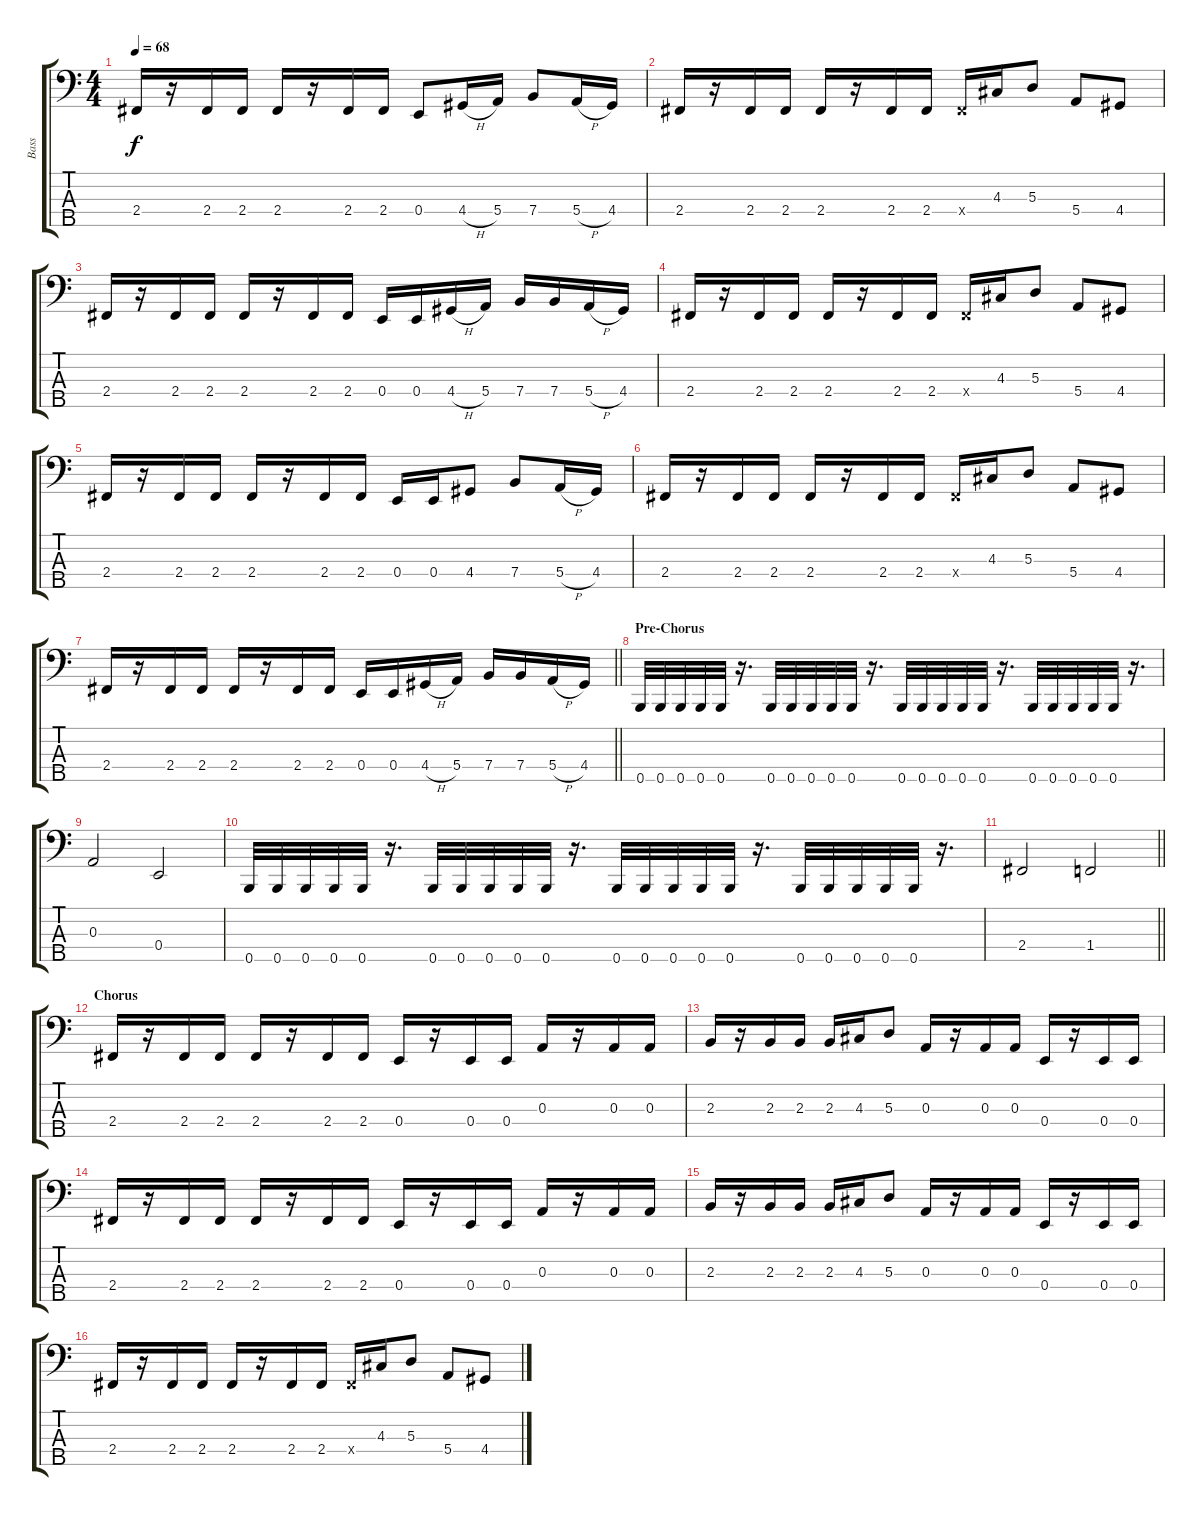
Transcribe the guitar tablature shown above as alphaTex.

\track ("Bass" "Bass") {instrument electricbassfinger}
\staff {score tabs}
\tuning (G2 D2 A1 E1 B0) {hide}
\ts (4 4)
\tempo 68
\clef f4
\ks c
2.4.16{dy f} r.16 2.4.16 2.4.16 2.4.16 r.16 2.4.16 2.4.16 0.4.8 4.4{h}.16 5.4.16 7.4.8 5.4{h}.16 4.4.16 |
2.4.16 r.16 2.4.16 2.4.16 2.4.16 r.16 2.4.16 2.4.16 2.4{x}.16 4.3.16 5.3.8 5.4.8 4.4.8 |
2.4.16 r.16 2.4.16 2.4.16 2.4.16 r.16 2.4.16 2.4.16 0.4.16 0.4.16 4.4{h}.16 5.4.16 7.4.16 7.4.16 5.4{h}.16 4.4.16 |
2.4.16 r.16 2.4.16 2.4.16 2.4.16 r.16 2.4.16 2.4.16 2.4{x}.16 4.3.16 5.3.8 5.4.8 4.4.8 |
2.4.16 r.16 2.4.16 2.4.16 2.4.16 r.16 2.4.16 2.4.16 0.4.16 0.4.16 4.4.8 7.4.8 5.4{h}.16 4.4.16 |
2.4.16 r.16 2.4.16 2.4.16 2.4.16 r.16 2.4.16 2.4.16 2.4{x}.16 4.3.16 5.3.8 5.4.8 4.4.8 |
\barLineRight lightlight
2.4.16 r.16 2.4.16 2.4.16 2.4.16 r.16 2.4.16 2.4.16 0.4.16 0.4.16 4.4{h}.16 5.4.16 7.4.16 7.4.16 5.4{h}.16 4.4.16 |
\section ("" "Pre-Chorus")
0.5.32 0.5.32 0.5.32 0.5.32 0.5.32 r.16{d} 0.5.32 0.5.32 0.5.32 0.5.32 0.5.32 r.16{d} 0.5.32 0.5.32 0.5.32 0.5.32 0.5.32 r.16{d} 0.5.32 0.5.32 0.5.32 0.5.32 0.5.32 r.16{d} |
0.3.2 0.4.2 |
0.5.32 0.5.32 0.5.32 0.5.32 0.5.32 r.16{d} 0.5.32 0.5.32 0.5.32 0.5.32 0.5.32 r.16{d} 0.5.32 0.5.32 0.5.32 0.5.32 0.5.32 r.16{d} 0.5.32 0.5.32 0.5.32 0.5.32 0.5.32 r.16{d} |
\barLineRight lightlight
2.4.2 1.4.2 |
\section ("" "Chorus")
2.4.16 r.16 2.4.16 2.4.16 2.4.16 r.16 2.4.16 2.4.16 0.4.16 r.16 0.4.16 0.4.16 0.3.16 r.16 0.3.16 0.3.16 |
2.3.16 r.16 2.3.16 2.3.16 2.3.16 4.3.16 5.3.8 0.3.16 r.16 0.3.16 0.3.16 0.4.16 r.16 0.4.16 0.4.16 |
2.4.16 r.16 2.4.16 2.4.16 2.4.16 r.16 2.4.16 2.4.16 0.4.16 r.16 0.4.16 0.4.16 0.3.16 r.16 0.3.16 0.3.16 |
2.3.16 r.16 2.3.16 2.3.16 2.3.16 4.3.16 5.3.8 0.3.16 r.16 0.3.16 0.3.16 0.4.16 r.16 0.4.16 0.4.16 |
2.4.16 r.16 2.4.16 2.4.16 2.4.16 r.16 2.4.16 2.4.16 2.4{x}.16 4.3.16 5.3.8 5.4.8 4.4.8
